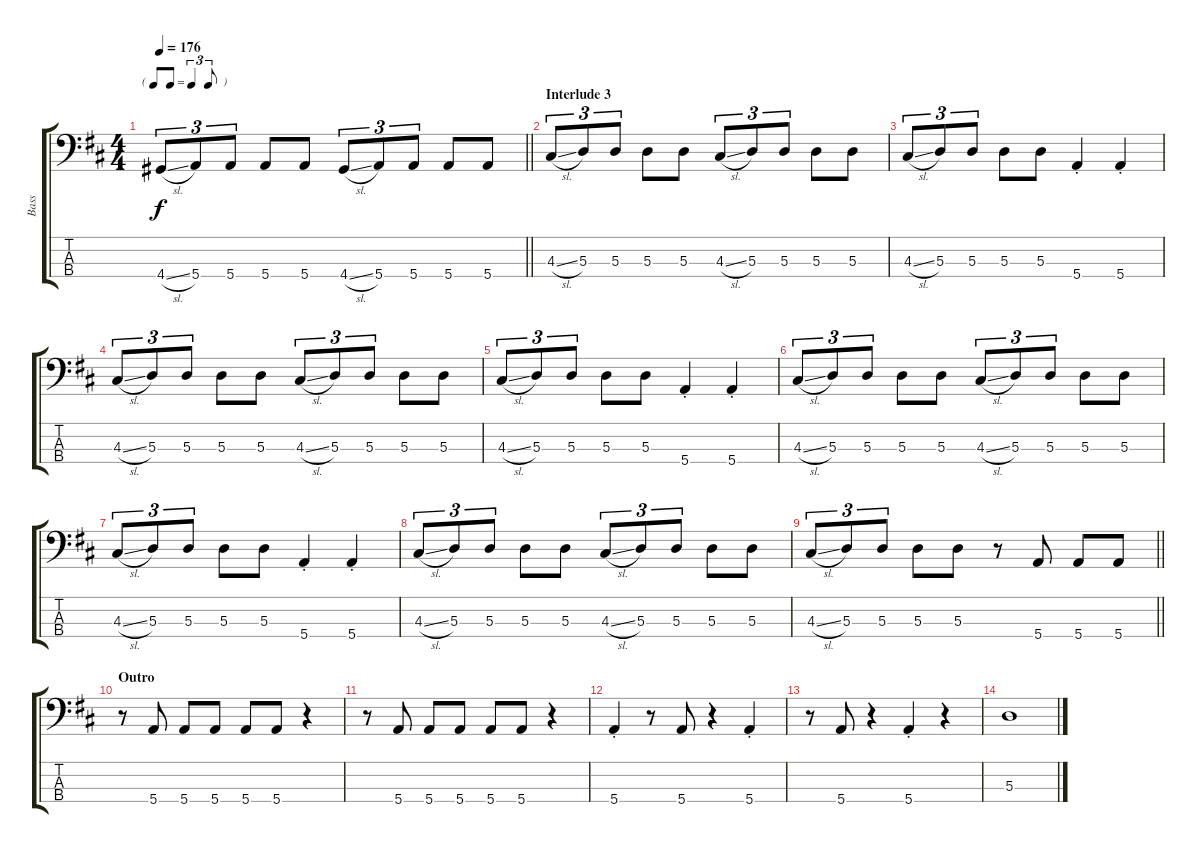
\track ("Bass" "Bass") {instrument electricbassfinger}
\staff {score tabs}
\tuning (G2 D2 A1 E1) {hide}
\ts (4 4)
\tf triplet8th
\tempo 176
\clef f4
\barLineRight lightlight
\ks d
4.4{sl}.8{tu (3 2) dy f} 5.4.8{tu (3 2)} 5.4.8{tu (3 2)} 5.4.8 5.4.8 4.4{sl}.8{tu (3 2)} 5.4.8{tu (3 2)} 5.4.8{tu (3 2)} 5.4.8 5.4.8 |
\section ("" "Interlude 3")
4.3{sl}.8{tu (3 2)} 5.3.8{tu (3 2)} 5.3.8{tu (3 2)} 5.3.8 5.3.8 4.3{sl}.8{tu (3 2)} 5.3.8{tu (3 2)} 5.3.8{tu (3 2)} 5.3.8 5.3.8 |
4.3{sl}.8{tu (3 2)} 5.3.8{tu (3 2)} 5.3.8{tu (3 2)} 5.3.8 5.3.8 5.4{st}.4 5.4{st}.4 |
4.3{sl}.8{tu (3 2)} 5.3.8{tu (3 2)} 5.3.8{tu (3 2)} 5.3.8 5.3.8 4.3{sl}.8{tu (3 2)} 5.3.8{tu (3 2)} 5.3.8{tu (3 2)} 5.3.8 5.3.8 |
4.3{sl}.8{tu (3 2)} 5.3.8{tu (3 2)} 5.3.8{tu (3 2)} 5.3.8 5.3.8 5.4{st}.4 5.4{st}.4 |
4.3{sl}.8{tu (3 2)} 5.3.8{tu (3 2)} 5.3.8{tu (3 2)} 5.3.8 5.3.8 4.3{sl}.8{tu (3 2)} 5.3.8{tu (3 2)} 5.3.8{tu (3 2)} 5.3.8 5.3.8 |
4.3{sl}.8{tu (3 2)} 5.3.8{tu (3 2)} 5.3.8{tu (3 2)} 5.3.8 5.3.8 5.4{st}.4 5.4{st}.4 |
4.3{sl}.8{tu (3 2)} 5.3.8{tu (3 2)} 5.3.8{tu (3 2)} 5.3.8 5.3.8 4.3{sl}.8{tu (3 2)} 5.3.8{tu (3 2)} 5.3.8{tu (3 2)} 5.3.8 5.3.8 |
\barLineRight lightlight
4.3{sl}.8{tu (3 2)} 5.3.8{tu (3 2)} 5.3.8{tu (3 2)} 5.3.8 5.3.8 r.8 5.4.8 5.4.8 5.4.8 |
\section ("" "Outro")
r.8 5.4.8 5.4.8 5.4.8 5.4.8 5.4.8 r.4 |
r.8 5.4.8 5.4.8 5.4.8 5.4.8 5.4.8 r.4 |
5.4{st}.4 r.8 5.4.8 r.4 5.4{st}.4 |
r.8 5.4.8 r.4 5.4{st}.4 r.4 |
5.3.1
